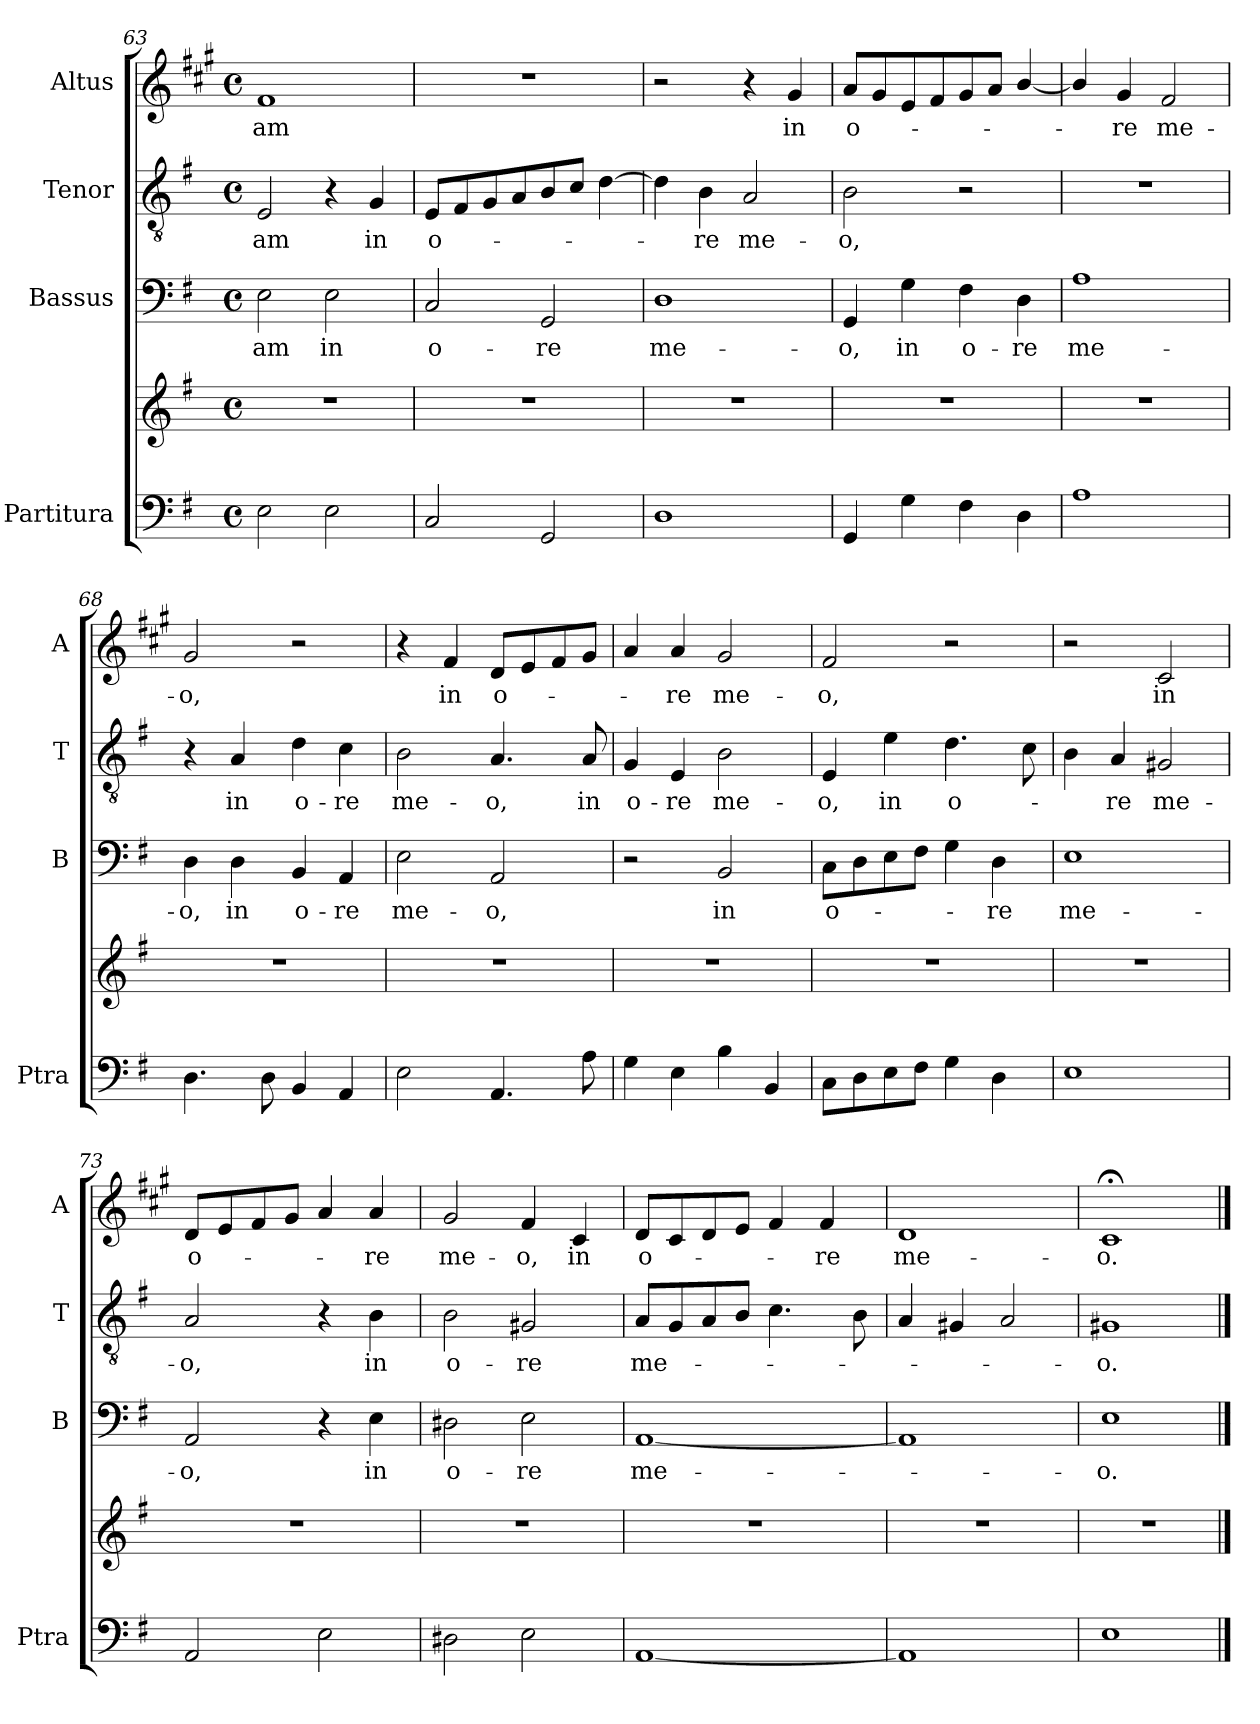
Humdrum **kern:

**kern	**kern	**kern	**text	**kern	**text	**kern	**text
*part4	*part4	*part3	*part3	*part2	*part2	*part1	*part1
*staff5	*staff4	*staff3	*staff3	*staff2	*staff2	*staff1	*staff1
*I"Partitura	*	*I"Bassus	*	*I"Tenor	*	*I"Altus	*
*I'Ptra	*	*I'B	*	*I'T	*	*I'A	*
*clefF4	*clefG2	*clefF4	*	*clefGv2	*	*clefG2	*
*	*	*	*	*	*	*ITrd1c2	*
*k[f#]	*k[f#]	*k[f#]	*	*k[f#]	*	*k[f#]	*
*G:	*G:	*G:	*	*G:	*	*G:	*
*M4/4	*M4/4	*M4/4	*	*M4/4	*	*M4/4	*
*met(c)	*met(c)	*met(c)	*	*met(c)	*	*met(c)	*
=63	=63	=63	=63	=63	=63	=63	=63
!	!	!	!LO:LY:b	!	!LO:LY:b	!	!LO:LY:b
2E\	1r	2E\	-am	2E/	-am	1e	-am
!	!	!	!LO:LY:b	!	!	!	!
2E\	.	2E\	in	4r	.	.	.
!	!	!	!	!	!LO:LY:b	!	!
.	.	.	.	4G/	in	.	.
=64	=64	=64	=64	=64	=64	=64	=64
!	!	!	!LO:LY:b	!	!LO:LY:b	!	!
2C/	1r	2C/	o-	8E/L	o-	1r	.
.	.	.	.	8F#/	.	.	.
.	.	.	.	8G/	.	.	.
.	.	.	.	8A/	.	.	.
!	!	!	!LO:LY:b	!	!	!	!
2GG/	.	2GG/	-re	8B/	.	.	.
.	.	.	.	8c/J	.	.	.
.	.	.	.	[4d\	.	.	.
=65	=65	=65	=65	=65	=65	=65	=65
!	!	!	!LO:LY:b	!	!	!	!
1D	1r	1D	me-	4d\]	.	2r	.
!	!	!	!	!	!LO:LY:b	!	!
.	.	.	.	4B\	-re	.	.
!	!	!	!	!	!LO:LY:b	!	!
.	.	.	.	2A/	me-	4r	.
!	!	!	!	!	!	!	!LO:LY:b
.	.	.	.	.	.	4f#/	in
=66	=66	=66	=66	=66	=66	=66	=66
!	!	!	!LO:LY:b	!	!LO:LY:b	!	!LO:LY:b
4GG/	1r	4GG/	-o,	2B\	-o,	8g/L	o-
.	.	.	.	.	.	8f#/	.
!	!	!	!LO:LY:b	!	!	!	!
4G\	.	4G\	in	.	.	8d/	.
.	.	.	.	.	.	8e/	.
!	!	!	!LO:LY:b	!	!	!	!
4F#\	.	4F#\	o-	2r	.	8f#/	.
.	.	.	.	.	.	8g/J	.
!	!	!	!LO:LY:b	!	!	!	!
4D\	.	4D\	-re	.	.	[4a/	.
=67	=67	=67	=67	=67	=67	=67	=67
!	!	!	!LO:LY:b	!	!	!	!
1A	1r	1A	me-	1r	.	4a/]	.
!	!	!	!	!	!	!	!LO:LY:b
.	.	.	.	.	.	4f#/	-re
!	!	!	!	!	!	!	!LO:LY:b
.	.	.	.	.	.	2e/	me-
=68	=68	=68	=68	=68	=68	=68	=68
!	!	!	!LO:LY:b	!	!	!	!LO:LY:b
4.D\	1r	4D\	-o,	4r	.	2f#/	-o,
!	!	!	!LO:LY:b	!	!LO:LY:b	!	!
.	.	4D\	in	4A/	in	.	.
8D\	.	.	.	.	.	.	.
!	!	!	!LO:LY:b	!	!LO:LY:b	!	!
4BB/	.	4BB/	o-	4d\	o-	2r	.
!	!	!	!LO:LY:b	!	!LO:LY:b	!	!
4AA/	.	4AA/	-re	4c\	-re	.	.
=69	=69	=69	=69	=69	=69	=69	=69
!	!	!	!LO:LY:b	!	!LO:LY:b	!	!
2E\	1r	2E\	me-	2B\	me-	4r	.
!	!	!	!	!	!	!	!LO:LY:b
.	.	.	.	.	.	4e/	in
!	!	!	!LO:LY:b	!	!LO:LY:b	!	!LO:LY:b
4.AA/	.	2AA/	-o,	4.A/	-o,	8c/L	o-
.	.	.	.	.	.	8d/	.
.	.	.	.	.	.	8e/	.
!	!	!	!	!	!LO:LY:b	!	!
8A\	.	.	.	8A/	in	8f#/J	.
!!LO:PB:g=z
=70	=70	=70	=70	=70	=70	=70	=70
!	!	!	!	!	!LO:LY:b	!	!
4G\	1r	2r	.	4G/	o-	4g/	.
!	!	!	!	!	!LO:LY:b	!	!LO:LY:b
4E\	.	.	.	4E/	-re	4g/	-re
!	!	!	!LO:LY:b	!	!LO:LY:b	!	!LO:LY:b
4B\	.	2BB/	in	2B\	me-	2f#/	me-
4BB/	.	.	.	.	.	.	.
=71	=71	=71	=71	=71	=71	=71	=71
!	!	!	!LO:LY:b	!	!LO:LY:b	!	!LO:LY:b
8C\L	1r	8C\L	o-	4E/	-o,	2e/	-o,
8D\	.	8D\	.	.	.	.	.
!	!	!	!	!	!LO:LY:b	!	!
8E\	.	8E\	.	4e\	in	.	.
8F#\J	.	8F#\J	.	.	.	.	.
!	!	!	!	!	!LO:LY:b	!	!
4G\	.	4G\	.	4.d\	o-	2r	.
!	!	!	!LO:LY:b	!	!	!	!
4D\	.	4D\	-re	.	.	.	.
.	.	.	.	8c\	.	.	.
=72	=72	=72	=72	=72	=72	=72	=72
!	!	!	!LO:LY:b	!	!	!	!
1E	1r	1E	me-	4B\	.	2r	.
!	!	!	!	!	!LO:LY:b	!	!
.	.	.	.	4A/	-re	.	.
!	!	!	!	!	!LO:LY:b	!	!LO:LY:b
.	.	.	.	2G#X/	me-	2B/	in
=73	=73	=73	=73	=73	=73	=73	=73
!	!	!	!LO:LY:b	!	!LO:LY:b	!	!LO:LY:b
2AA/	1r	2AA/	-o,	2A/	-o,	8c/L	o-
.	.	.	.	.	.	8d/	.
.	.	.	.	.	.	8e/	.
.	.	.	.	.	.	8f#/J	.
2E\	.	4r	.	4r	.	4g/	.
!	!	!	!LO:LY:b	!	!LO:LY:b	!	!LO:LY:b
.	.	4E\	in	4B\	in	4g/	-re
=74	=74	=74	=74	=74	=74	=74	=74
!	!	!	!LO:LY:b	!	!LO:LY:b	!	!LO:LY:b
2D#X\	1r	2D#X\	o-	2B\	o-	2f#/	me-
!	!	!	!LO:LY:b	!	!LO:LY:b	!	!LO:LY:b
2E\	.	2E\	-re	2G#X/	-re	4e/	-o,
!	!	!	!	!	!	!	!LO:LY:b
.	.	.	.	.	.	4B/	in
=75	=75	=75	=75	=75	=75	=75	=75
!	!	!	!LO:LY:b	!	!LO:LY:b	!	!LO:LY:b
[1AA	1r	[1AA	me-	8A/L	me-	8c/L	o-
.	.	.	.	8G/	.	8B/	.
.	.	.	.	8A/	.	8c/	.
.	.	.	.	8B/J	.	8d/J	.
.	.	.	.	4.c\	.	4e/	.
!	!	!	!	!	!	!	!LO:LY:b
.	.	.	.	.	.	4e/	-re
.	.	.	.	8B\	.	.	.
=76	=76	=76	=76	=76	=76	=76	=76
!	!	!	!	!	!	!	!LO:LY:b
1AA]	1r	1AA]	.	4A/	.	1c	me-
.	.	.	.	4G#X/	.	.	.
.	.	.	.	2A/	.	.	.
=77	=77	=77	=77	=77	=77	=77	=77
!	!	!	!LO:LY:b	!	!LO:LY:b	!	!LO:LY:b
1E	1r	1E	-o.	1G#X	-o.	1B;<	-o.
==	==	==	==	==	==	==	==
*-	*-	*-	*-	*-	*-	*-	*-
